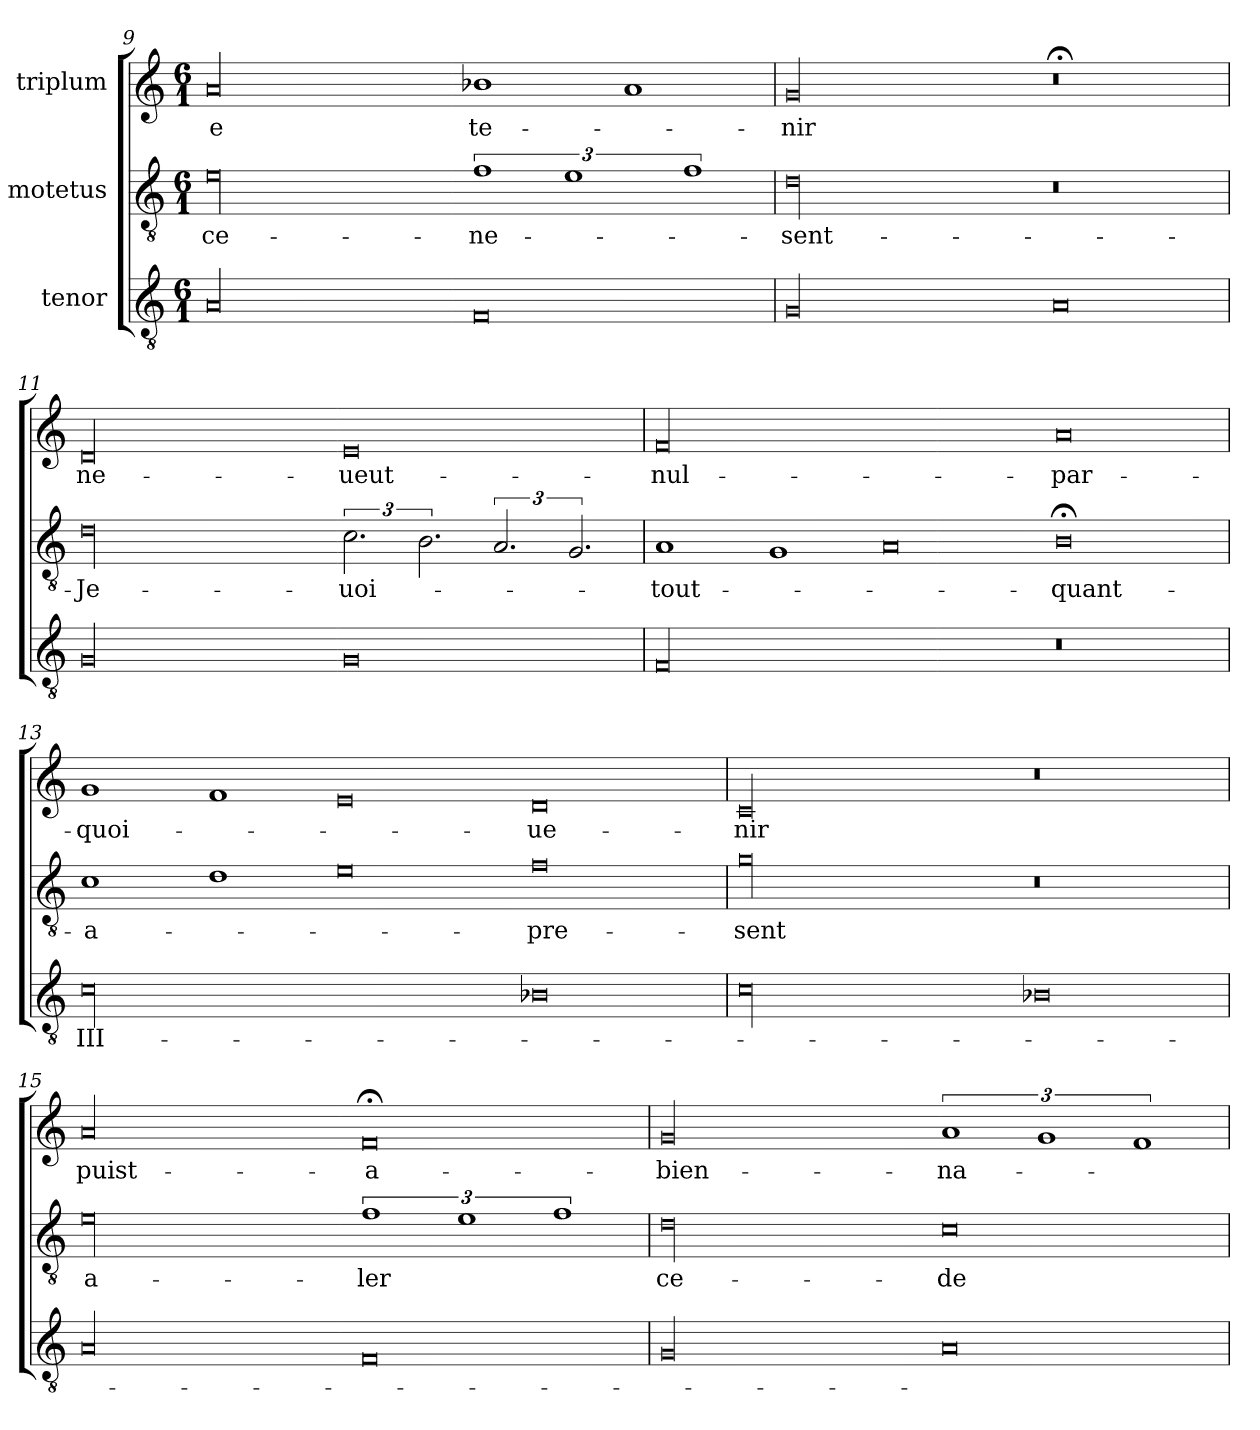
**kern	**text	**kern	**text	**kern	**text
*part3	*part3	*part2	*part2	*part1	*part1
*staff3	*staff3	*staff2	*staff2	*staff1	*staff1
*I"tenor	*	*I"motetus	*	*I"triplum	*
*clefGv2	*	*clefGv2	*	*clefG2	*
*k[]	*	*k[]	*	*k[]	*
*C:	*	*C:	*	*C:	*
*M6/1	*	*M6/1	*	*M6/1	*
=9	=9	=9	=9	=9	=9
00A/	.	00e\	ce-	00a/	-e
0F/	.	3%2f\	ne-	1b-X\	te-
.	.	3%2e\	.	.	.
.	.	.	.	1a/	.
.	.	3%2f\	.	.	.
=10	=10	=10	=10	=10	=10
00G/	.	00d\	sent-	00g/	-nir
0A/	.	0r	.	0r;<	.
=11	=11	=11	=11	=11	=11
00G/	.	00d\	Je-	00d/	ne-
0G/	.	3.c\	uoi-	0e/	ueut-
.	.	3.B\	.	.	.
.	.	3.A/	.	.	.
.	.	3.G/	.	.	.
=12	=12	=12	=12	=12	=12
00F/	.	1A/	tout-	00f/	nul-
.	.	1G/	.	.	.
.	.	0A/	.	.	.
0r	.	0B;<\	quant-	0a/	par-
!!LO:PB:g=z
=13	=13	=13	=13	=13	=13
00c\	III-	1c\	a-	1g/	quoi-
.	.	1d\	.	1f/	.
.	.	0e\	.	0e/	.
0B-X\	.	0f\	pre-	0d/	ue-
=14	=14	=14	=14	=14	=14
00c\	.	00g\	-sent	00c/	-nir
0B-X\	.	0r	.	0r	.
=15	=15	=15	=15	=15	=15
00A/	.	00e\	a-	00a/	puist-
0F/	.	3%2f\	-ler	0f;</	a-
.	.	3%2e\	.	.	.
.	.	3%2f\	.	.	.
=16	=16	=16	=16	=16	=16
00G/	.	00d\	ce-	00g/	bien-
0A/	.	0c\	de-	3%2a/	na-
.	.	.	.	3%2g/	.
.	.	.	.	3%2f/	.
=	=	=	=	=	=
*-	*-	*-	*-	*-	*-
